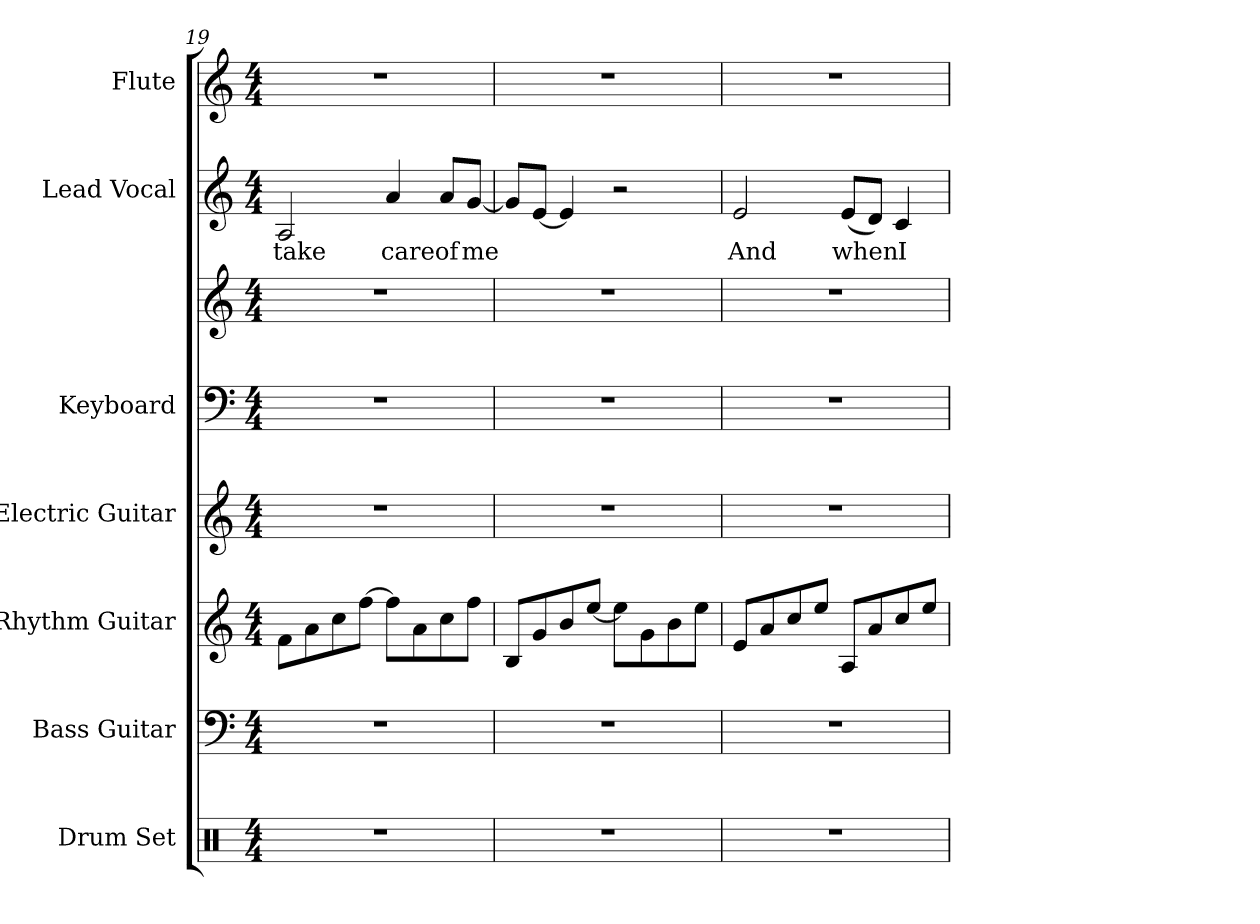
**kern	**kern	**kern	**kern	**kern	**kern	**kern	**text	**kern
*part7	*part6	*part5	*part4	*part3	*part3	*part2	*part2	*part1
*staff8	*staff7	*staff6	*staff5	*staff4	*staff3	*staff2	*staff2	*staff1
*I"Drum Set	*I"Bass Guitar	*I"Rhythm Guitar	*I"Electric Guitar	*I"Keyboard	*	*I"Lead Vocal	*	*I"Flute
*I'Dr.	*I'Bass	*I'Rhy.	*I'E. Gtr.	*I'Kbd.	*	*	*	*I'Fl.
!!LO:LB:g=z
*clefX	*clefF4	*clefG2	*clefG2	*clefF4	*clefG2	*clefG2	*	*clefG2
*	*ITrd7c12	*ITrd7c12	*ITrd7c12	*	*	*	*	*
*k[]	*k[]	*k[]	*k[]	*k[]	*k[]	*k[]	*	*k[]
*C:	*C:	*C:	*C:	*C:	*C:	*C:	*	*C:
*M4/4	*M4/4	*M4/4	*M4/4	*M4/4	*M4/4	*M4/4	*	*M4/4
=19	=19	=19	=19	=19	=19	=19	=19	=19
!	!	!	!	!	!	!	!LO:LY:b:color=#000000	!
1r	1r	8Fi\L	1r	1r	1r	2Ai/	take	1r
.	.	8Ai\	.	.	.	.	.	.
.	.	8ci\	.	.	.	.	.	.
.	.	[>8fi\J	.	.	.	.	.	.
!	!	!	!	!	!	!	!LO:LY:b:color=#000000	!
.	.	8fi\L]	.	.	.	4ai/	care	.
.	.	8Ai\	.	.	.	.	.	.
!	!	!	!	!	!	!	!LO:LY:b:color=#000000	!
.	.	8ci\	.	.	.	8ai/L	of	.
!	!	!	!	!	!	!	!LO:LY:b:color=#000000	!
.	.	8fi\J	.	.	.	[<8gi/J	me	.
=20	=20	=20	=20	=20	=20	=20	=20	=20
1r	1r	8BBi/L	1r	1r	1r	8gi/L]	.	1r
.	.	8Gi/	.	.	.	[<8ei/J	.	.
.	.	8Bi/	.	.	.	4ei/]	.	.
.	.	[<8ei/J	.	.	.	.	.	.
.	.	8ei\L]	.	.	.	2r	.	.
.	.	8Gi\	.	.	.	.	.	.
.	.	8Bi\	.	.	.	.	.	.
.	.	8ei\J	.	.	.	.	.	.
=21	=21	=21	=21	=21	=21	=21	=21	=21
!	!	!	!	!	!	!	!LO:LY:b:color=#000000	!
1r	1r	8Ei/L	1r	1r	1r	2ei/	And	1r
.	.	8Ai/	.	.	.	.	.	.
.	.	8ci/	.	.	.	.	.	.
.	.	8ei/J	.	.	.	.	.	.
!	!	!	!	!	!	!	!LO:LY:b:color=#000000	!
.	.	8AAi/L	.	.	.	(8ei/L	when	.
.	.	8Ai/	.	.	.	8di/J)	.	.
!	!	!	!	!	!	!	!LO:LY:b:color=#000000	!
.	.	8ci/	.	.	.	4ci/	I	.
.	.	8ei/J	.	.	.	.	.	.
=	=	=	=	=	=	=	=	=
*-	*-	*-	*-	*-	*-	*-	*-	*-
